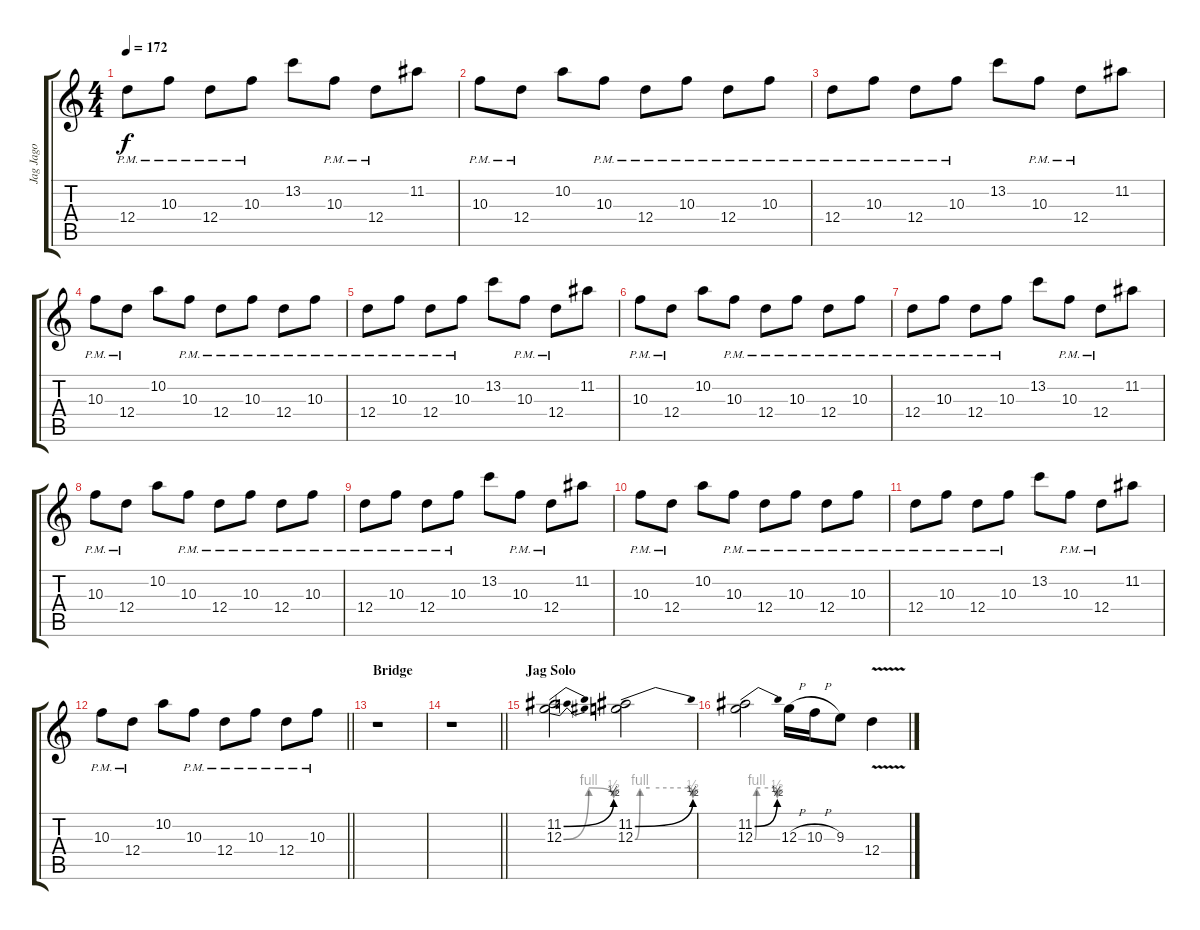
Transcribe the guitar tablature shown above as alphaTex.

\track ("Jag Jago" "Jag Jago") {instrument distortionguitar}
\staff {score tabs}
\tuning (E4 B3 G3 D3 A2 D2) {hide}
\ts (4 4)
\tempo 172
\clef g2
\ks c
12.4{pm}.8{dy f} 10.3{pm}.8 12.4{pm}.8 10.3{pm}.8 13.2.8 10.3{pm}.8 12.4{pm}.8 11.2.8 |
10.3{pm}.8 12.4{pm}.8 10.2.8 10.3{pm}.8 12.4{pm}.8 10.3{pm}.8 12.4{pm}.8 10.3{pm}.8 |
12.4{pm}.8 10.3{pm}.8 12.4{pm}.8 10.3{pm}.8 13.2.8 10.3{pm}.8 12.4{pm}.8 11.2.8 |
10.3{pm}.8 12.4{pm}.8 10.2.8 10.3{pm}.8 12.4{pm}.8 10.3{pm}.8 12.4{pm}.8 10.3{pm}.8 |
12.4{pm}.8 10.3{pm}.8 12.4{pm}.8 10.3{pm}.8 13.2.8 10.3{pm}.8 12.4{pm}.8 11.2.8 |
10.3{pm}.8 12.4{pm}.8 10.2.8 10.3{pm}.8 12.4{pm}.8 10.3{pm}.8 12.4{pm}.8 10.3{pm}.8 |
12.4{pm}.8 10.3{pm}.8 12.4{pm}.8 10.3{pm}.8 13.2.8 10.3{pm}.8 12.4{pm}.8 11.2.8 |
10.3{pm}.8 12.4{pm}.8 10.2.8 10.3{pm}.8 12.4{pm}.8 10.3{pm}.8 12.4{pm}.8 10.3{pm}.8 |
12.4{pm}.8 10.3{pm}.8 12.4{pm}.8 10.3{pm}.8 13.2.8 10.3{pm}.8 12.4{pm}.8 11.2.8 |
10.3{pm}.8 12.4{pm}.8 10.2.8 10.3{pm}.8 12.4{pm}.8 10.3{pm}.8 12.4{pm}.8 10.3{pm}.8 |
12.4{pm}.8 10.3{pm}.8 12.4{pm}.8 10.3{pm}.8 13.2.8 10.3{pm}.8 12.4{pm}.8 11.2.8 |
\barLineRight lightlight
10.3{pm}.8 12.4{pm}.8 10.2.8 10.3{pm}.8 12.4{pm}.8 10.3{pm}.8 12.4{pm}.8 10.3{pm}.8 |
\section ("" "Bridge")
r.1 |
\barLineRight lightlight
r.1 |
\section ("" "Jag Solo")
(11.2{be (bend 0 0 60 2)} 12.3{be (bendrelease 0 0 15 4 55 4 60 2)}).2{volume 14 balance 8} (11.2{be (bend 0 0 60 2)} 12.3{be (custom 0 0 5 4 15 4 55 4 60 2)}).2 |
(11.2{be (bend 0 0 60 2)} 12.3{be (custom 0 0 5 4 15 4 55 4 60 2)}).2 12.3{h}.16 10.3{h}.16 9.3.8 12.4{v}.4
